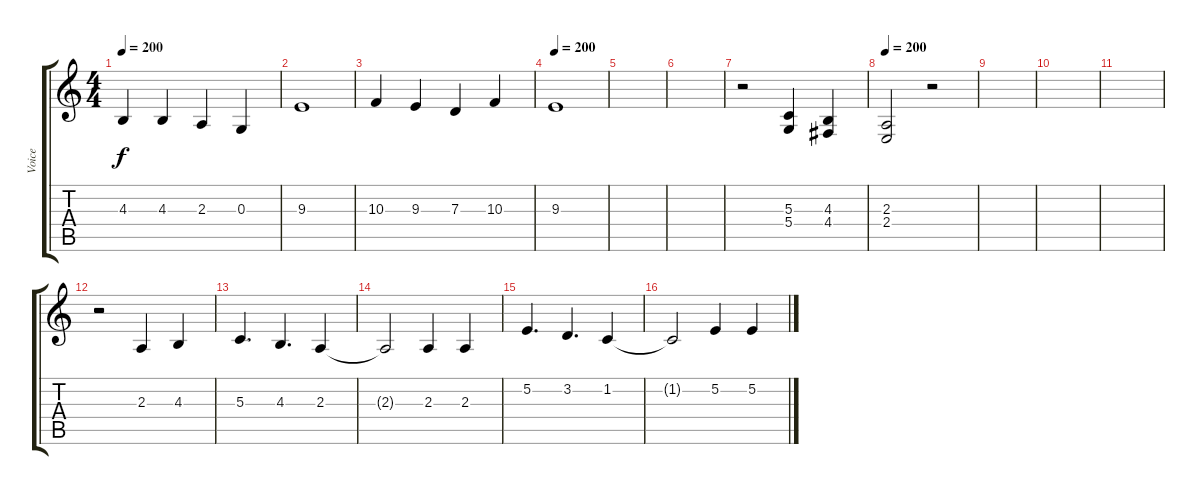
\track ("Voice" "Voice") {instrument altosax}
\staff {score tabs}
\tuning (E4 B3 G3 D3 A2 E2) {hide}
\ts (4 4)
\tempo 200
\clef g2
\ks c
4.3.4{dy f} 4.3.4 2.3.4 0.3.4 |
9.3.1 |
10.3.4 9.3.4 7.3.4 10.3.4 |
\tempo 200
9.3.1 |
|
|
r.2 (5.3 5.4).4 (4.3 4.4).4 |
\tempo 200
(2.3 2.4).2 r.2 |
|
|
|
r.2 2.3.4 4.3.4 |
5.3.4{d} 4.3.4{d} 2.3.4 |
2.3{t}.2 2.3.4 2.3.4 |
5.2.4{d} 3.2.4{d} 1.2.4 |
1.2{t}.2 5.2.4 5.2.4
